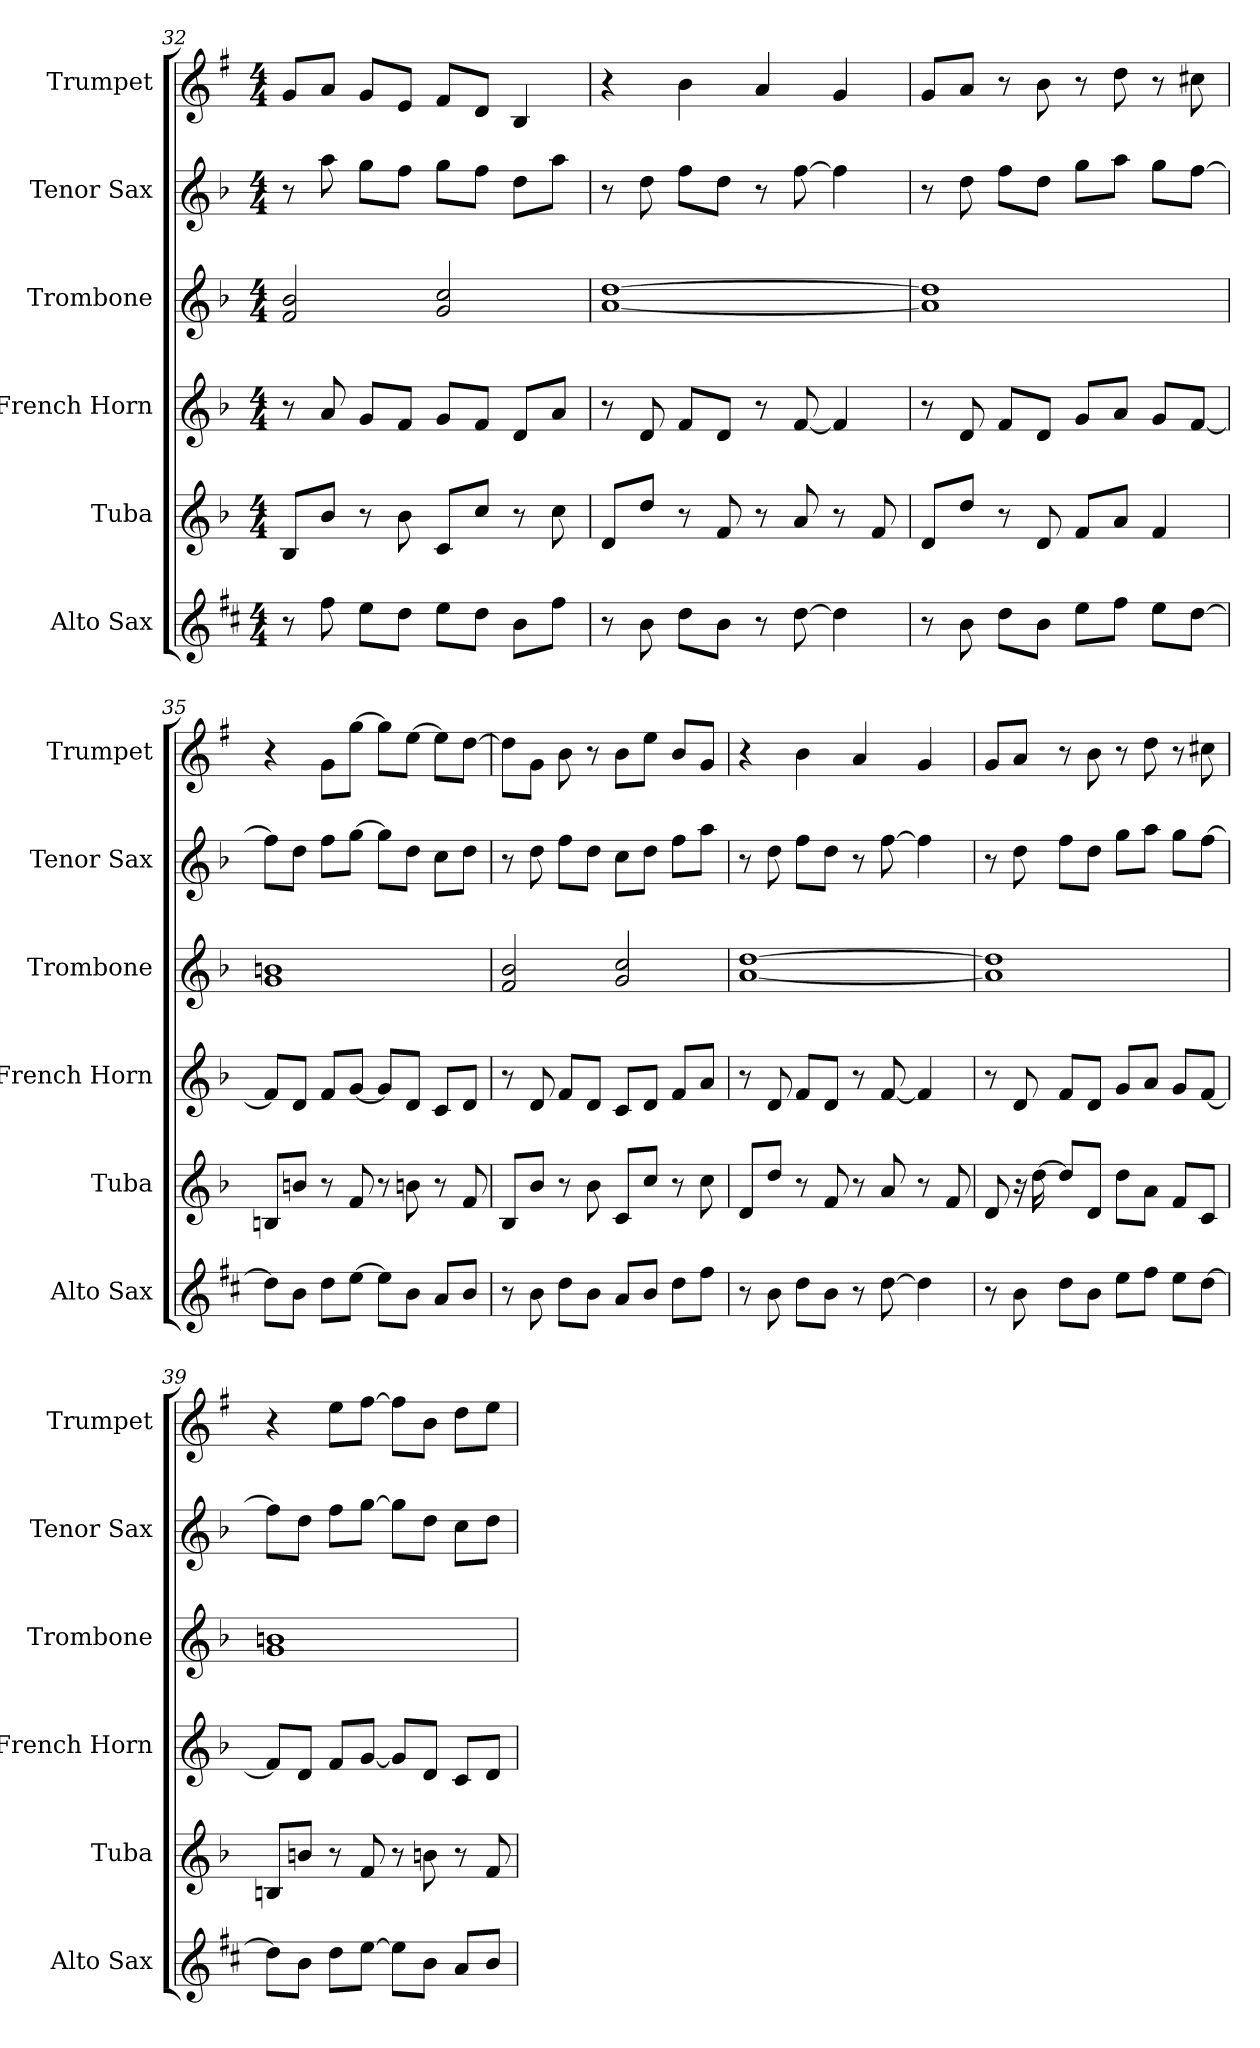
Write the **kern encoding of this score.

**kern	**kern	**kern	**kern	**kern	**kern
*part6	*part5	*part4	*part3	*part2	*part1
*staff6	*staff5	*staff4	*staff3	*staff2	*staff1
*I"Alto Sax	*I"Tuba	*I"French Horn	*I"Trombone	*I"Tenor Sax	*I"Trumpet
*I'Alto Sax	*I'Tuba	*I'French Horn	*I'Trombone	*I'Tenor Sax	*I'Trumpet
*clefG2	*clefG2	*clefG2	*clefG2	*clefG2	*clefG2
*ITrd5c9	*ITrd15c26	*ITrd8c14	*ITrd8c14	*ITrd8c14	*ITrd1c2
*k[b-]	*k[b-]	*k[b-]	*k[b-]	*k[b-]	*k[b-]
*M4/4	*M4/4	*M4/4	*M4/4	*M4/4	*M4/4
=32	=32	=32	=32	=32	=32
8r	8BBB-L	8r	2F 2B-	8r	8fL
8a	8BB-J	8A	.	8a	8gJ
8gL	8r	8GL	.	8gL	8fL
8fJ	8BB-	8FJ	.	8fJ	8dJ
8gL	8CCL	8GL	2G 2c	8gL	8eL
8fJ	8CJ	8FJ	.	8fJ	8cJ
8dL	8r	8DL	.	8dL	4A
8aJ	8C	8AJ	.	8aJ	.
=33	=33	=33	=33	=33	=33
8r	8DDL	8r	[1A [1d	8r	4r
8d	8DJ	8D	.	8d	.
8fL	8r	8FL	.	8fL	4a
8dJ	8FF	8DJ	.	8dJ	.
8r	8r	8r	.	8r	4g
[8f	8AA	[8F	.	[8f	.
4f]	8r	4F]	.	4f]	4f
.	8FF	.	.	.	.
=34	=34	=34	=34	=34	=34
8r	8DDL	8r	1A] 1d]	8r	8fL
8d	8DJ	8D	.	8d	8gJ
8fL	8r	8FL	.	8fL	8r
8dJ	8DD	8DJ	.	8dJ	8a
8gL	8FFL	8GL	.	8gL	8r
8aJ	8AAJ	8AJ	.	8aJ	8cc
8gL	4FF	8GL	.	8gL	8r
[8fJ	.	[8FJ	.	[8fJ	8bn
=35	=35	=35	=35	=35	=35
8fL]	8BBBnL	8FL]	1G 1Bn	8fL]	4r
8dJ	8BBnJ	8DJ	.	8dJ	.
8fL	8r	8FL	.	8fL	8fL
[8gJ	8FF	[8GJ	.	[8gJ	[8ffJ
8gL]	8r	8GL]	.	8gL]	8ffL]
8dJ	8BBn	8DJ	.	8dJ	[8ddJ
8cL	8r	8CL	.	8cL	8ddL]
8dJ	8FF	8DJ	.	8dJ	[8ccJ
=36	=36	=36	=36	=36	=36
8r	8BBB-L	8r	2F 2B-	8r	8ccL]
8d	8BB-J	8D	.	8d	8fJ
8fL	8r	8FL	.	8fL	8a
8dJ	8BB-	8DJ	.	8dJ	8r
8cL	8CCL	8CL	2G 2c	8cL	8aL
8dJ	8CJ	8DJ	.	8dJ	8ddJ
8fL	8r	8FL	.	8fL	8aL
8aJ	8C	8AJ	.	8aJ	8fJ
=37	=37	=37	=37	=37	=37
8r	8DDL	8r	[1A [1d	8r	4r
8d	8DJ	8D	.	8d	.
8fL	8r	8FL	.	8fL	4a
8dJ	8FF	8DJ	.	8dJ	.
8r	8r	8r	.	8r	4g
[8f	8AA	[8F	.	[8f	.
4f]	8r	4F]	.	4f]	4f
.	8FF	.	.	.	.
=38	=38	=38	=38	=38	=38
8r	8DD	8r	1A] 1d]	8r	8fL
8d	16r	8D	.	8d	8gJ
.	[16D	.	.	.	.
8fL	8DL]	8FL	.	8fL	8r
8dJ	8DDJ	8DJ	.	8dJ	8a
8gL	8DL	8GL	.	8gL	8r
8aJ	8AAJ	8AJ	.	8aJ	8cc
8gL	8FFL	8GL	.	8gL	8r
[8fJ	8CCJ	[8FJ	.	[8fJ	8bn
=39	=39	=39	=39	=39	=39
8fL]	8BBBnL	8FL]	1G 1Bn	8fL]	4r
8dJ	8BBnJ	8DJ	.	8dJ	.
8fL	8r	8FL	.	8fL	8ddL
[8gJ	8FF	[8GJ	.	[8gJ	[8eeJ
8gL]	8r	8GL]	.	8gL]	8eeL]
8dJ	8BBn	8DJ	.	8dJ	8aJ
8cL	8r	8CL	.	8cL	8ccL
8dJ	8FF	8DJ	.	8dJ	8ddJ
=	=	=	=	=	=
*-	*-	*-	*-	*-	*-
